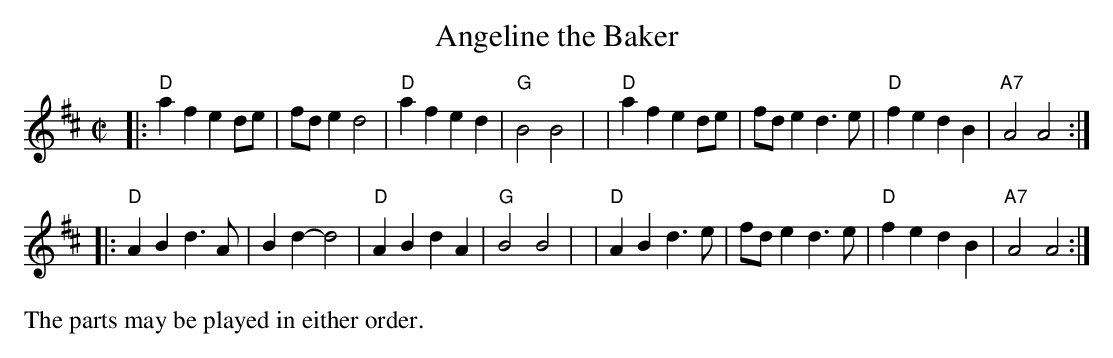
X:1
T: Angeline the Baker
M: C|
L: 1/8
K: D
|: "D"a2f2 e2de | fde2  d4  | "D"a2f2 e2d2 |  "G"B4 B4 |\
|  "D"a2f2 e2de | fde2  d3e | "D"f2e2 d2B2 | "A7"A4 A4 :|
|: "D"A2B2 d3A  | B2d2- d4  | "D"A2B2 d2A2 |  "G"B4 B4 |\
|  "D"A2B2 d3e  | fde2  d3e | "D"f2e2 d2B2 | "A7"A4 A4 :|
